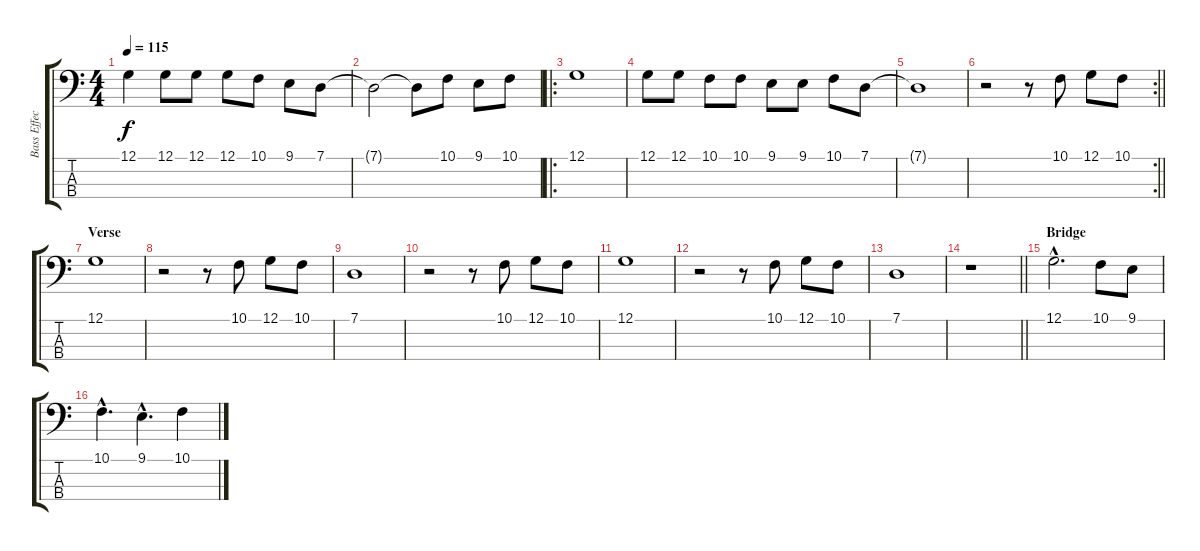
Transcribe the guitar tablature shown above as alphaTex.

\track ("Bass Effect 2" "Bass Effec") {instrument lead5charang}
\staff {score tabs}
\tuning (G2 D2 A1 E1) {hide}
\ts (4 4)
\tempo 115
\clef f4
\ks c
12.1.4{dy f} 12.1.8 12.1.8 12.1.8 10.1.8 9.1.8 7.1.8 |
7.1{t}.2 7.1{t}.8 10.1.8 9.1.8 10.1.8 |
\ro
12.1.1 |
12.1.8 12.1.8 10.1.8 10.1.8 9.1.8 9.1.8 10.1.8 7.1.8 |
7.1{t}.1 |
\rc 2
\barLineRight lightlight
r.2 r.8 10.1.8 12.1.8 10.1.8 |
\section ("" "Verse")
12.1.1 |
r.2 r.8 10.1.8 12.1.8 10.1.8 |
7.1.1 |
r.2 r.8 10.1.8 12.1.8 10.1.8 |
12.1.1 |
r.2 r.8 10.1.8 12.1.8 10.1.8 |
7.1.1 |
\barLineRight lightlight
r.1 |
\section ("" "Bridge")
12.1{hac}.2{d} 10.1.8 9.1.8 |
10.1{hac}.4{d} 9.1{hac}.4{d} 10.1.4
